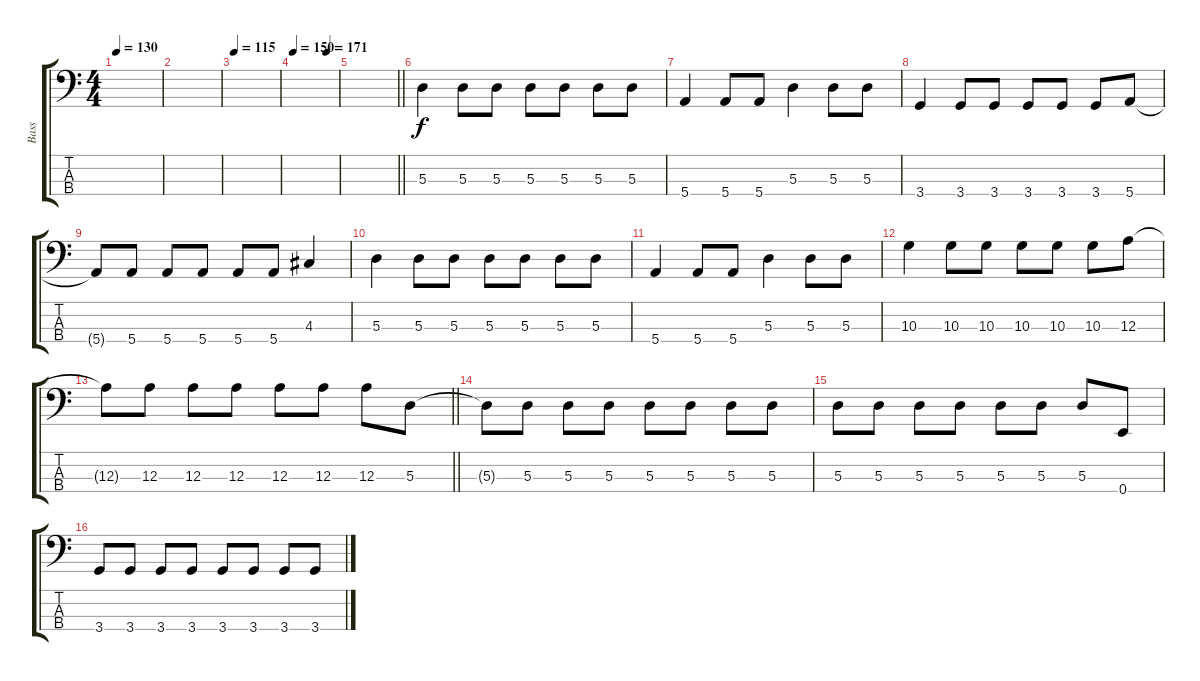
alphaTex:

\track ("Bass" "Bass") {instrument electricbasspick}
\staff {score tabs}
\tuning (G2 D2 A1 E1) {hide}
\ts (4 4)
\tempo 130
\clef f4
\ks c
|
|
\tempo 115
|
\tempo 150
\tempo (171 0.75)
|
\barLineRight lightlight
|
5.3.4 5.3.8 5.3.8 5.3.8 5.3.8 5.3.8 5.3.8 |
5.4.4 5.4.8 5.4.8 5.3.4 5.3.8 5.3.8 |
3.4.4 3.4.8 3.4.8 3.4.8 3.4.8 3.4.8 5.4.8 |
5.4{t}.8 5.4.8 5.4.8 5.4.8 5.4.8 5.4.8 4.3.4 |
5.3.4 5.3.8 5.3.8 5.3.8 5.3.8 5.3.8 5.3.8 |
5.4.4 5.4.8 5.4.8 5.3.4 5.3.8 5.3.8 |
10.3.4 10.3.8 10.3.8 10.3.8 10.3.8 10.3.8 12.3.8 |
\barLineRight lightlight
12.3{t}.8 12.3.8 12.3.8 12.3.8 12.3.8 12.3.8 12.3.8 5.3.8 |
5.3{t}.8 5.3.8 5.3.8 5.3.8 5.3.8 5.3.8 5.3.8 5.3.8 |
5.3.8 5.3.8 5.3.8 5.3.8 5.3.8 5.3.8 5.3.8 0.4.8 |
3.4.8 3.4.8 3.4.8 3.4.8 3.4.8 3.4.8 3.4.8 3.4.8
